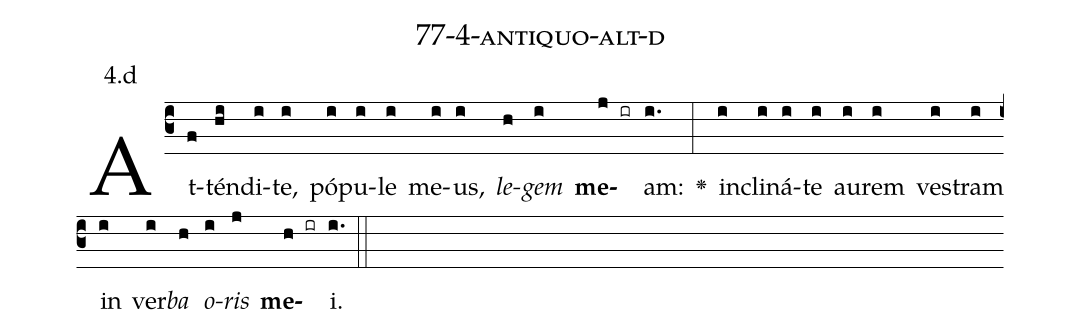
name: 77-4-antiquo-alt-d;
annotation: 4.d;
%%
(c3)At(f)tén(hi)di(i)te,(i) pó(i)pu(i)le(i) me(i)us,(i) <i>le</i>(h)<i>gem</i>(i) <b>me</b>(j ir)am:(i.) <v>\greheightstar</v>(:) in(i)cli(i)ná(i)te(i) au(i)rem(i) ves(i)tram(i) in(i) ver(i)<i>ba</i>(h) <i>o</i>(i)<i>ris</i>(j) <b>me</b>(h ir)i.(i.) (::)


%E(i) u(h) o(i) u(j) a(h) e.(i.) (::)
